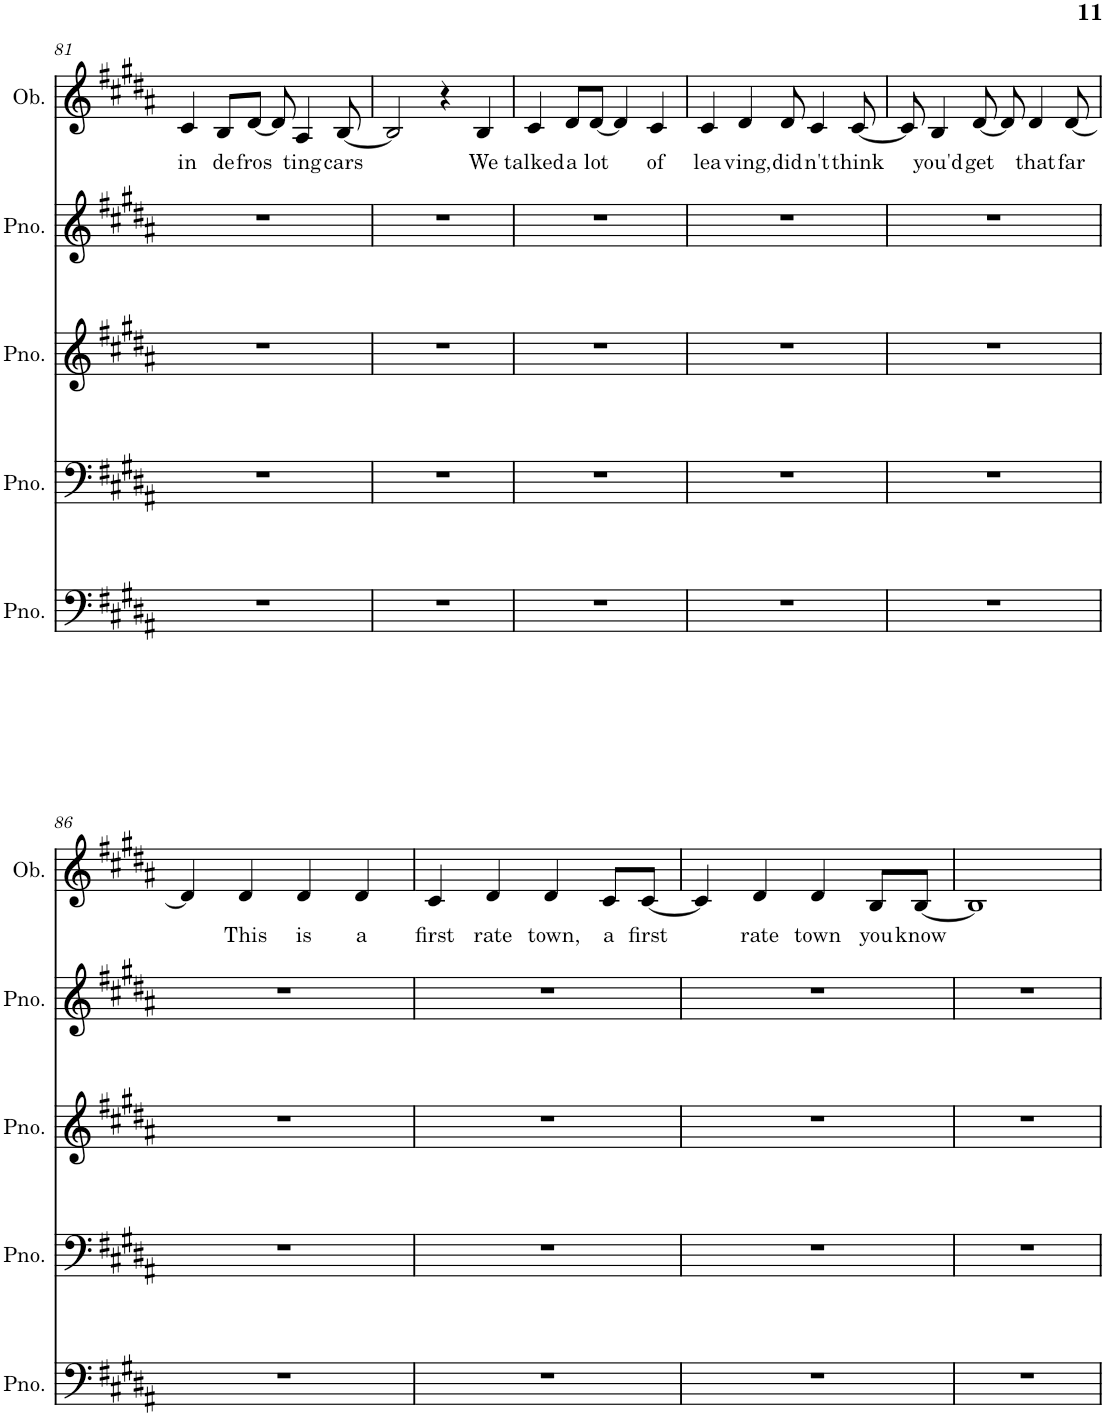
**kern	**kern	**kern	**kern	**kern	**text
*part5	*part4	*part3	*part2	*part1	*part1
*staff5	*staff4	*staff3	*staff2	*staff1	*staff1
*I"Piano, :bassNotes	*I"Piano, :tenorVoice	*I"Piano, :altoNotes	*I"Piano, :sopranoVoice	*I"Oboe, :soloVoice	*
*I'Pno.	*I'Pno.	*I'Pno.	*I'Pno.	*I'Ob.	*
!!LO:PB:g=z
*clefF4	*clefF4	*clefG2	*clefG2	*clefG2	*
*k[f#c#g#d#a#]	*k[f#c#g#d#a#]	*k[f#c#g#d#a#]	*k[f#c#g#d#a#]	*k[f#c#g#d#a#]	*
*M4/4	*M4/4	*M4/4	*M4/4	*M4/4	*
=81	=81	=81	=81	=81	=81
!	!	!	!	!	!LO:LY:b
1r	1r	1r	1r	4c#/	in
!	!	!	!	!	!LO:LY:b
.	.	.	.	8B/L	de
!	!	!	!	!	!LO:LY:b
.	.	.	.	[8d#/J	fros
.	.	.	.	8d#/]	.
!	!	!	!	!	!LO:LY:b
.	.	.	.	4A#/	ting
!	!	!	!	!	!LO:LY:b
.	.	.	.	[8B/	cars
=82	=82	=82	=82	=82	=82
1r	1r	1r	1r	2B/]	.
.	.	.	.	4r	.
!	!	!	!	!	!LO:LY:b
.	.	.	.	4B/	We
=83	=83	=83	=83	=83	=83
!	!	!	!	!	!LO:LY:b
1r	1r	1r	1r	4c#/	talked
!	!	!	!	!	!LO:LY:b
.	.	.	.	8d#/L	a
!	!	!	!	!	!LO:LY:b
.	.	.	.	[8d#/J	lot
.	.	.	.	4d#/]	.
!	!	!	!	!	!LO:LY:b
.	.	.	.	4c#/	of
=84	=84	=84	=84	=84	=84
!	!	!	!	!	!LO:LY:b
1r	1r	1r	1r	4c#/	lea
!	!	!	!	!	!LO:LY:b
.	.	.	.	4d#/	ving,
!	!	!	!	!	!LO:LY:b
.	.	.	.	8d#/	did
!	!	!	!	!	!LO:LY:b
.	.	.	.	4c#/	n't
!	!	!	!	!	!LO:LY:b
.	.	.	.	[8c#/	think
=85	=85	=85	=85	=85	=85
1r	1r	1r	1r	8c#/]	.
!	!	!	!	!	!LO:LY:b
.	.	.	.	4B/	you'd
!	!	!	!	!	!LO:LY:b
.	.	.	.	[8d#/	get
.	.	.	.	8d#/]	.
!	!	!	!	!	!LO:LY:b
.	.	.	.	4d#/	that
!	!	!	!	!	!LO:LY:b
.	.	.	.	[8d#/	far
!!LO:LB:g=z
=86	=86	=86	=86	=86	=86
1r	1r	1r	1r	4d#/]	.
!	!	!	!	!	!LO:LY:b
.	.	.	.	4d#/	This
!	!	!	!	!	!LO:LY:b
.	.	.	.	4d#/	is
!	!	!	!	!	!LO:LY:b
.	.	.	.	4d#/	a
=87	=87	=87	=87	=87	=87
!	!	!	!	!	!LO:LY:b
1r	1r	1r	1r	4c#/	first
!	!	!	!	!	!LO:LY:b
.	.	.	.	4d#/	rate
!	!	!	!	!	!LO:LY:b
.	.	.	.	4d#/	town,
!	!	!	!	!	!LO:LY:b
.	.	.	.	8c#/L	a
!	!	!	!	!	!LO:LY:b
.	.	.	.	[8c#/J	first
=88	=88	=88	=88	=88	=88
1r	1r	1r	1r	4c#/]	.
!	!	!	!	!	!LO:LY:b
.	.	.	.	4d#/	rate
!	!	!	!	!	!LO:LY:b
.	.	.	.	4d#/	town
!	!	!	!	!	!LO:LY:b
.	.	.	.	8B/L	you
!	!	!	!	!	!LO:LY:b
.	.	.	.	[8B/J	know
=89	=89	=89	=89	=89	=89
1r	1r	1r	1r	1B]	.
=	=	=	=	=	=
*-	*-	*-	*-	*-	*-
